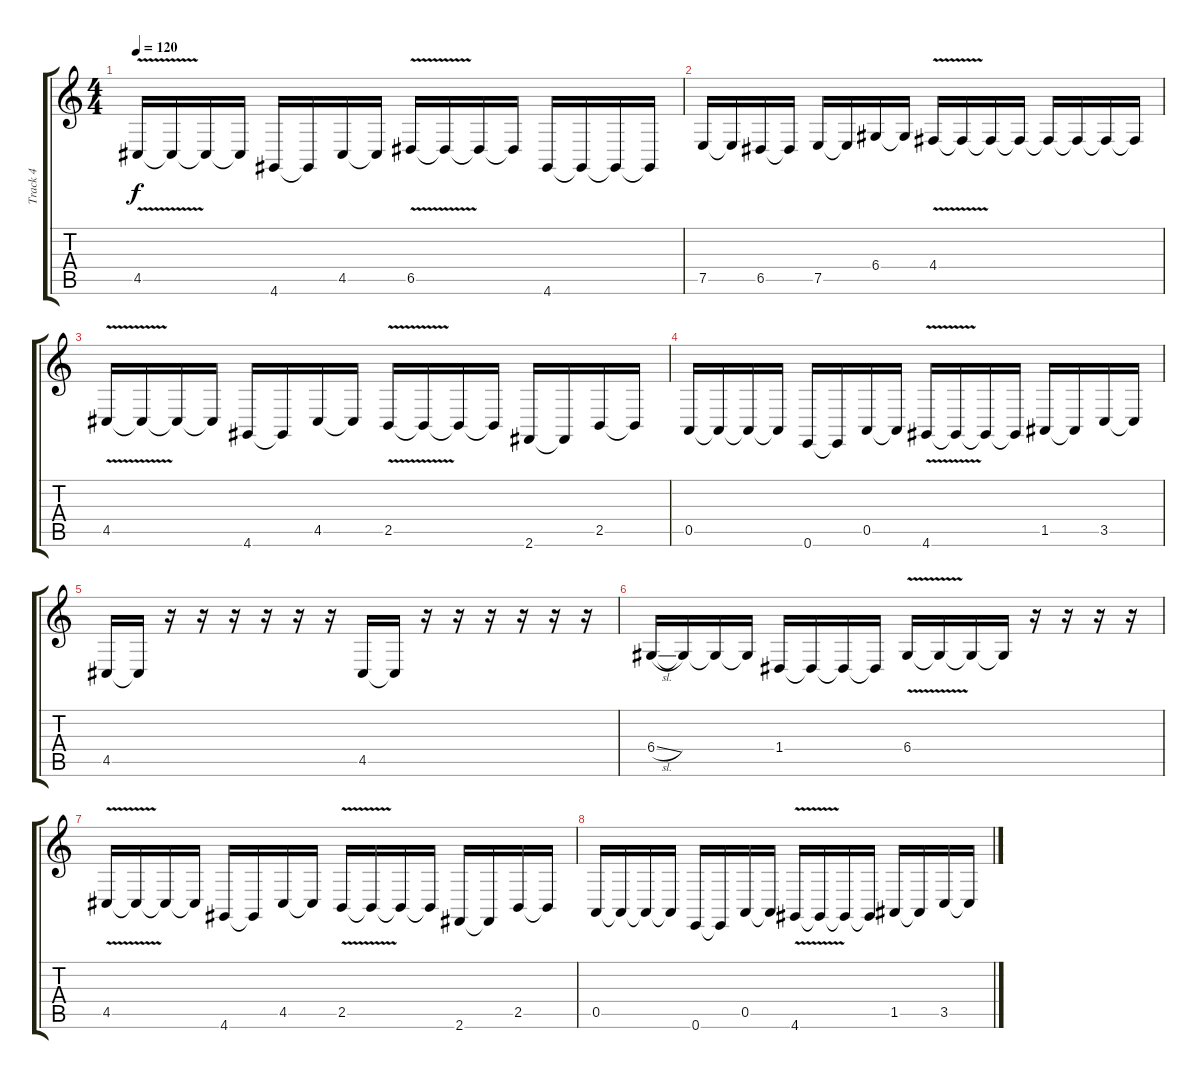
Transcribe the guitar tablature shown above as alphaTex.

\track ("Track 4" "Track 4") {instrument trumpet}
\staff {score tabs}
\tuning (E4 B3 G3 D3 A2 E2) {hide}
\ts (4 4)
\tempo 120
\clef g2
\ks c
4.5{v}.16{dy f} 4.5{t}.16 4.5{t}.16 4.5{t}.16 4.6.16 4.6{t}.16 4.5.16 4.5{t}.16 6.5{v}.16 6.5{t}.16 6.5{t}.16 6.5{t}.16 4.6.16 4.6{t}.16 4.6{t}.16 4.6{t}.16 |
7.5.16 7.5{t}.16 6.5.16 6.5{t}.16 7.5.16 7.5{t}.16 6.4.16 6.4{t}.16 4.4{v}.16 4.4{t}.16 4.4{t}.16 4.4{t}.16 4.4{t}.16 4.4{t}.16 4.4{t}.16 4.4{t}.16 |
4.5{v}.16 4.5{t}.16 4.5{t}.16 4.5{t}.16 4.6.16 4.6{t}.16 4.5.16 4.5{t}.16 2.5{v}.16 2.5{t}.16 2.5{t}.16 2.5{t}.16 2.6.16 2.6{t}.16 2.5.16 2.5{t}.16 |
0.5.16 0.5{t}.16 0.5{t}.16 0.5{t}.16 0.6.16 0.6{t}.16 0.5.16 0.5{t}.16 4.6{v}.16 4.6{t}.16 4.6{t}.16 4.6{t}.16 1.5.16 1.5{t}.16 3.5.16 3.5{t}.16 |
4.5.16 4.5{t}.16 r.16 r.16 r.16 r.16 r.16 r.16 4.5.16 4.5{t}.16 r.16 r.16 r.16 r.16 r.16 r.16 |
6.4{sl}.16 6.4{t}.16 6.4{t}.16 6.4{t}.16 1.4.16 1.4{t}.16 1.4{t}.16 1.4{t}.16 6.4{v}.16 6.4{t}.16 6.4{t}.16 6.4{t}.16 r.16 r.16 r.16 r.16 |
4.5{v}.16 4.5{t}.16 4.5{t}.16 4.5{t}.16 4.6.16 4.6{t}.16 4.5.16 4.5{t}.16 2.5{v}.16 2.5{t}.16 2.5{t}.16 2.5{t}.16 2.6.16 2.6{t}.16 2.5.16 2.5{t}.16 |
0.5.16 0.5{t}.16 0.5{t}.16 0.5{t}.16 0.6.16 0.6{t}.16 0.5.16 0.5{t}.16 4.6{v}.16 4.6{t}.16 4.6{t}.16 4.6{t}.16 1.5.16 1.5{t}.16 3.5.16 3.5{t}.16
